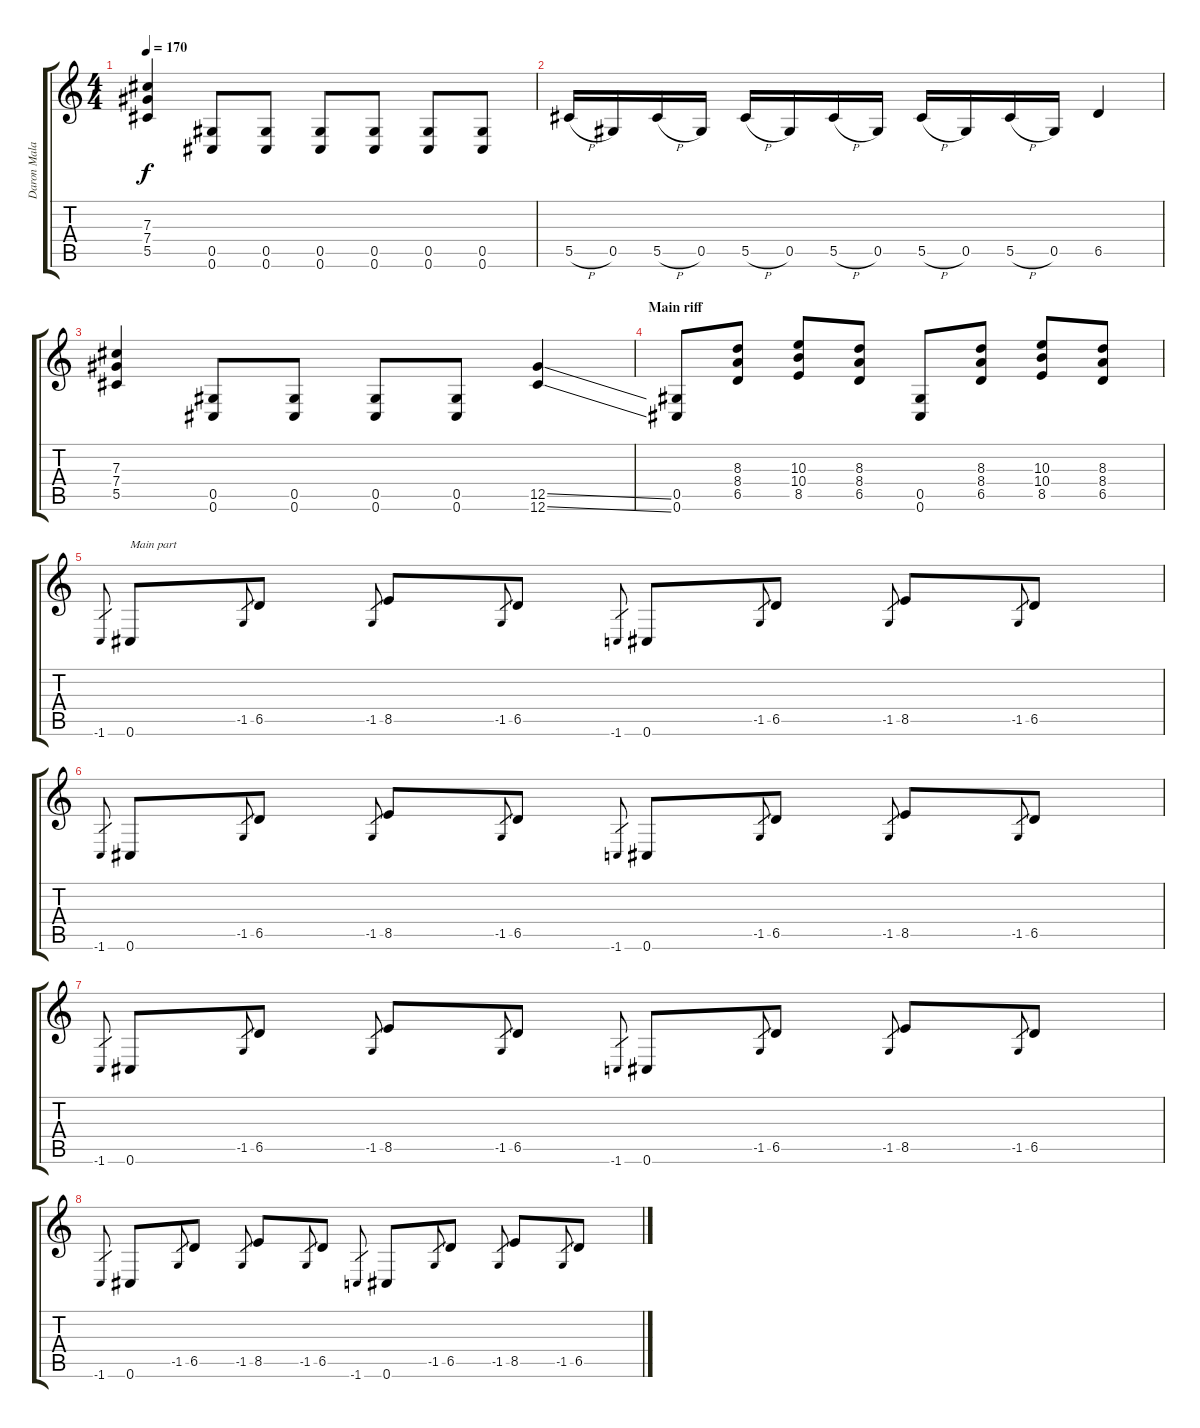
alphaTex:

\track ("Daron Malakian" "Daron Mala") {instrument distortionguitar}
\staff {score tabs}
\tuning (Eb4 Bb3 Gb3 Db3 Ab2 Db2) {hide}
\ts (4 4)
\tempo 170
\clef g2
\ks c
(7.3 7.4 5.5).4{dy f} (0.5 0.6).8 (0.5 0.6).8 (0.5 0.6).8 (0.5 0.6).8 (0.5 0.6).8 (0.5 0.6).8 |
5.5{h}.16 0.5.16 5.5{h}.16 0.5.16 5.5{h}.16 0.5.16 5.5{h}.16 0.5.16 5.5{h}.16 0.5.16 5.5{h}.16 0.5.16 6.5.4 |
(7.3 7.4 5.5).4 (0.5 0.6).8 (0.5 0.6).8 (0.5 0.6).8 (0.5 0.6).8 (12.5{ss} 12.6{ss}).4 |
\section ("" "Main riff")
(0.5 0.6).8 (8.3 8.4 6.5).8 (10.3 10.4 8.5).8 (8.3 8.4 6.5).8 (0.5 0.6).8 (8.3 8.4 6.5).8 (10.3 10.4 8.5).8 (8.3 8.4 6.5).8 |
-1.6.8{gr} 0.6.8{txt "Main part"} -1.5.8{gr} 6.5.8 -1.5.8{gr} 8.5.8 -1.5.8{gr} 6.5.8 -1.6.8{gr} 0.6.8 -1.5.8{gr} 6.5.8 -1.5.8{gr} 8.5.8 -1.5.8{gr} 6.5.8 |
-1.6.8{gr} 0.6.8 -1.5.8{gr} 6.5.8 -1.5.8{gr} 8.5.8 -1.5.8{gr} 6.5.8 -1.6.8{gr} 0.6.8 -1.5.8{gr} 6.5.8 -1.5.8{gr} 8.5.8 -1.5.8{gr} 6.5.8 |
-1.6.8{gr} 0.6.8 -1.5.8{gr} 6.5.8 -1.5.8{gr} 8.5.8 -1.5.8{gr} 6.5.8 -1.6.8{gr} 0.6.8 -1.5.8{gr} 6.5.8 -1.5.8{gr} 8.5.8 -1.5.8{gr} 6.5.8 |
-1.6.8{gr} 0.6.8 -1.5.8{gr} 6.5.8 -1.5.8{gr} 8.5.8 -1.5.8{gr} 6.5.8 -1.6.8{gr} 0.6.8 -1.5.8{gr} 6.5.8 -1.5.8{gr} 8.5.8 -1.5.8{gr} 6.5.8
